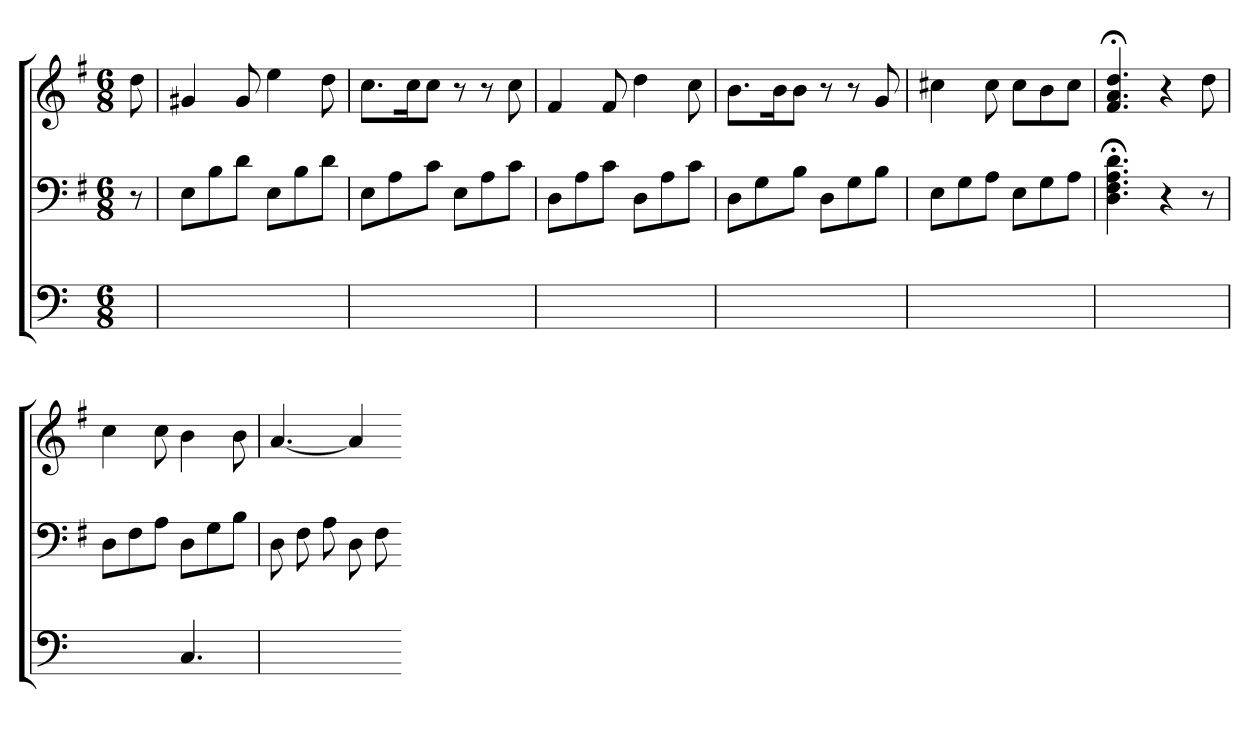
**kern	**kern	**kern
*part3	*part2	*part1
*staff3	*staff2	*staff1
*	*clefF4	*clefG2
*	*k[f#]	*k[f#]
*	*G:	*G:
*M6/8	*M6/8	*M6/8
=	=	=
8ryy	8r	8dd
=	=	=
2.ryy	8EL	4g#X
.	8B	.
.	8dJ	8g#
.	8EL	4ee
.	8B	.
.	8dJ	8dd
=	=	=
2.ryy	8EL	8.ccL
.	8A	.
.	.	16ccK
.	8cJ	8ccJ
.	8EL	8r
.	8A	8r
.	8cJ	8cc
=	=	=
2.ryy	8DL	4f#
.	8A	.
.	8cJ	8f#
.	8DL	4dd
.	8A	.
.	8cJ	8cc
=	=	=
2.ryy	8DL	8.bL
.	8G	.
.	.	16bK
.	8BJ	8bJ
.	8DL	8r
.	8G	8r
.	8BJ	8g
=	=	=
2.ryy	8EL	4cc#X
.	8G	.
.	8AJ	8cc#
.	8EL	8cc#L
.	8G	8b
.	8AJ	8cc#J
=	=	=
2.ryy	4.D;< 4.F#;< 4.A;< 4.d;<	4.f#;< 4.a;< 4.dd;<
.	4r	4r
.	8r	8dd
=	=	=
4.ryy	8DL	4cc
.	8F#	.
.	8AJ	8cc
4.C	8DL	4b
.	8G	.
.	8BJ	8b
=	=	=
2ryy	8D	[4.a
.	8F#	.
.	8A	.
.	8D	4a]
8ryy	8F#	.
=-	=-	=-
*-	*-	*-
